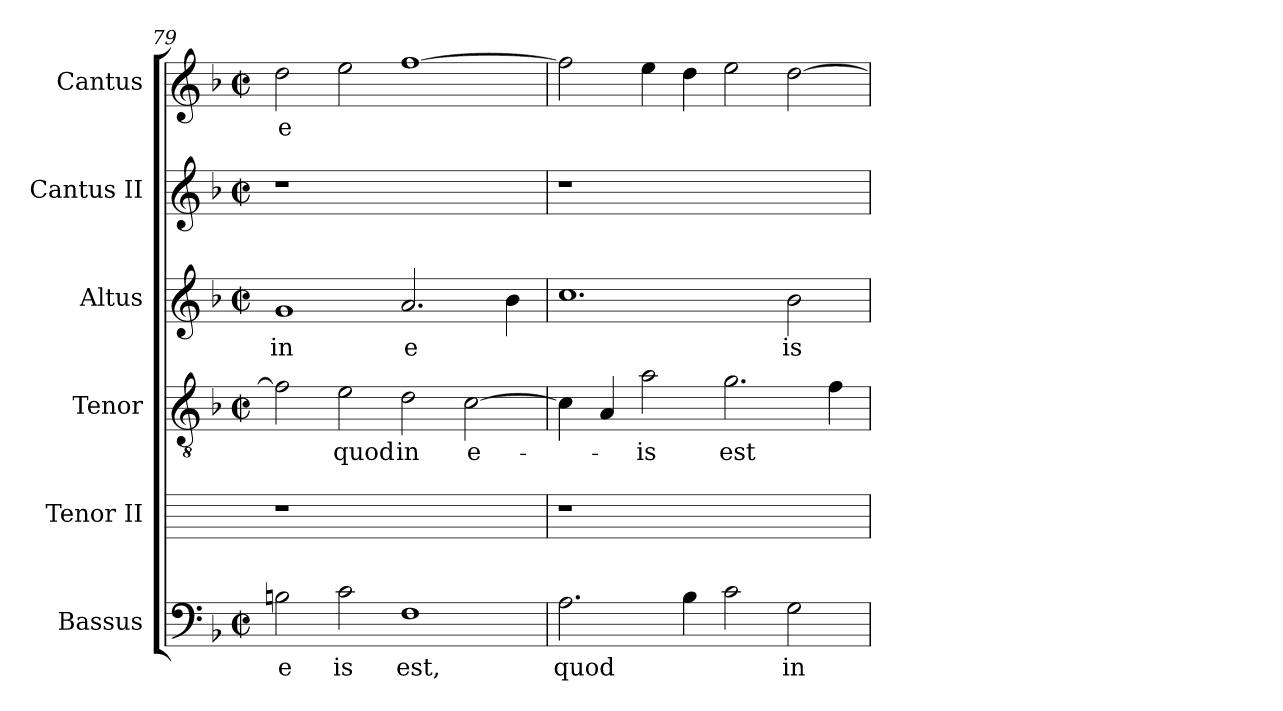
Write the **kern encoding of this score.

**kern	**text	**kern	**kern	**text	**kern	**text	**kern	**kern	**text
*part6	*part6	*part5	*part4	*part4	*part3	*part3	*part2	*part1	*part1
*staff6	*staff6	*staff5	*staff4	*staff4	*staff3	*staff3	*staff2	*staff1	*staff1
*I"Bassus	*	*I"Tenor II	*I"Tenor	*	*I"Altus	*	*I"Cantus II	*I"Cantus	*
*I'Bassus	*	*	*I'Tenor	*	*I'Altus	*	*I'Cantus II	*	*
!!LO:LB:g=z
*clefF4	*	*	*clefGv2	*	*clefG2	*	*clefG2	*clefG2	*
*k[b-]	*	*	*k[b-]	*	*k[b-]	*	*k[b-]	*k[b-]	*
*F:	*	*	*F:	*	*F:	*	*F:	*F:	*
*M2/2	*	*	*M2/2	*	*M2/2	*	*M2/2	*M2/2	*
*met(c|)	*	*	*met(c|)	*	*met(c|)	*	*met(c|)	*met(c|)	*
=79	=79	=79	=79	=79	=79	=79	=79	=79	=79
!	!LO:LY:b:cj	!	!	!	!	!LO:LY:b:cj	!	!	!LO:LY:b:cj
2Bn\	e	1r	2f\]	.	1g	in	1r	2dd\	e
!	!LO:LY:b:cj	!	!	!LO:LY:b:cj	!	!	!	!	!
2c\	is	.	2e\	quod	.	.	.	2ee\	.
!	!LO:LY:b:cj	!	!	!LO:LY:b:cj	!	!LO:LY:b:cj	!	!	!
1F	est,	1ryy	2d\	in	2.a/	e	1ryy	[>1ff	.
!	!	!	!	!LO:LY:b:cj	!	!	!	!	!
.	.	.	[>2c\	e-	.	.	.	.	.
.	.	.	.	.	4b-\	.	.	.	.
=80	=80	=80	=80	=80	=80	=80	=80	=80	=80
!	!LO:LY:b	!	!	!	!	!	!	!	!
2.A\	quod	1r	4c\]	.	1.cc	.	1r	2ff\]	.
.	.	.	4A/	.	.	.	.	.	.
!	!	!	!	!LO:LY:b:cj	!	!	!	!	!
.	.	.	2a\	-is	.	.	.	4ee\	.
4B-\	.	.	.	.	.	.	.	4dd\	.
!	!	!	!	!LO:LY:b	!	!	!	!	!
2c\	.	1ryy	2.g\	est	.	.	1ryy	2ee\	.
!	!LO:LY:b:cj	!	!	!	!	!LO:LY:b:cj	!	!	!
2G\	in	.	.	.	2b-\	is	.	[>2dd\	.
.	.	.	4f\	.	.	.	.	.	.
=	=	=	=	=	=	=	=	=	=
*-	*-	*-	*-	*-	*-	*-	*-	*-	*-
